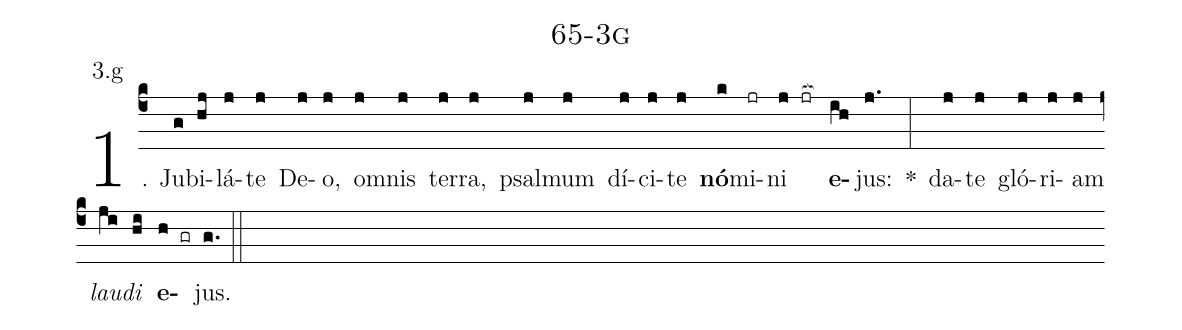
name: 65-3g;
annotation: 3.g;
%%
(c4)1. Ju(g)bi(hj)lá(j)te(j) De(j)o,(j) om(j)nis(j) ter(j)ra,(j) psal(j)mum(j) dí(j)ci(j)te(j) <b>nó</b>(k)mi(jr)ni(j jr[ocb:1{]) <b>e</b>(ih[ocb:0}])jus:(j.) *(:) da(j)te(j) gló(j)ri(j)am(j) <i>lau</i>(ji)<i>di</i>(hi) <b>e</b>(h gr)jus.(g.) (::)
